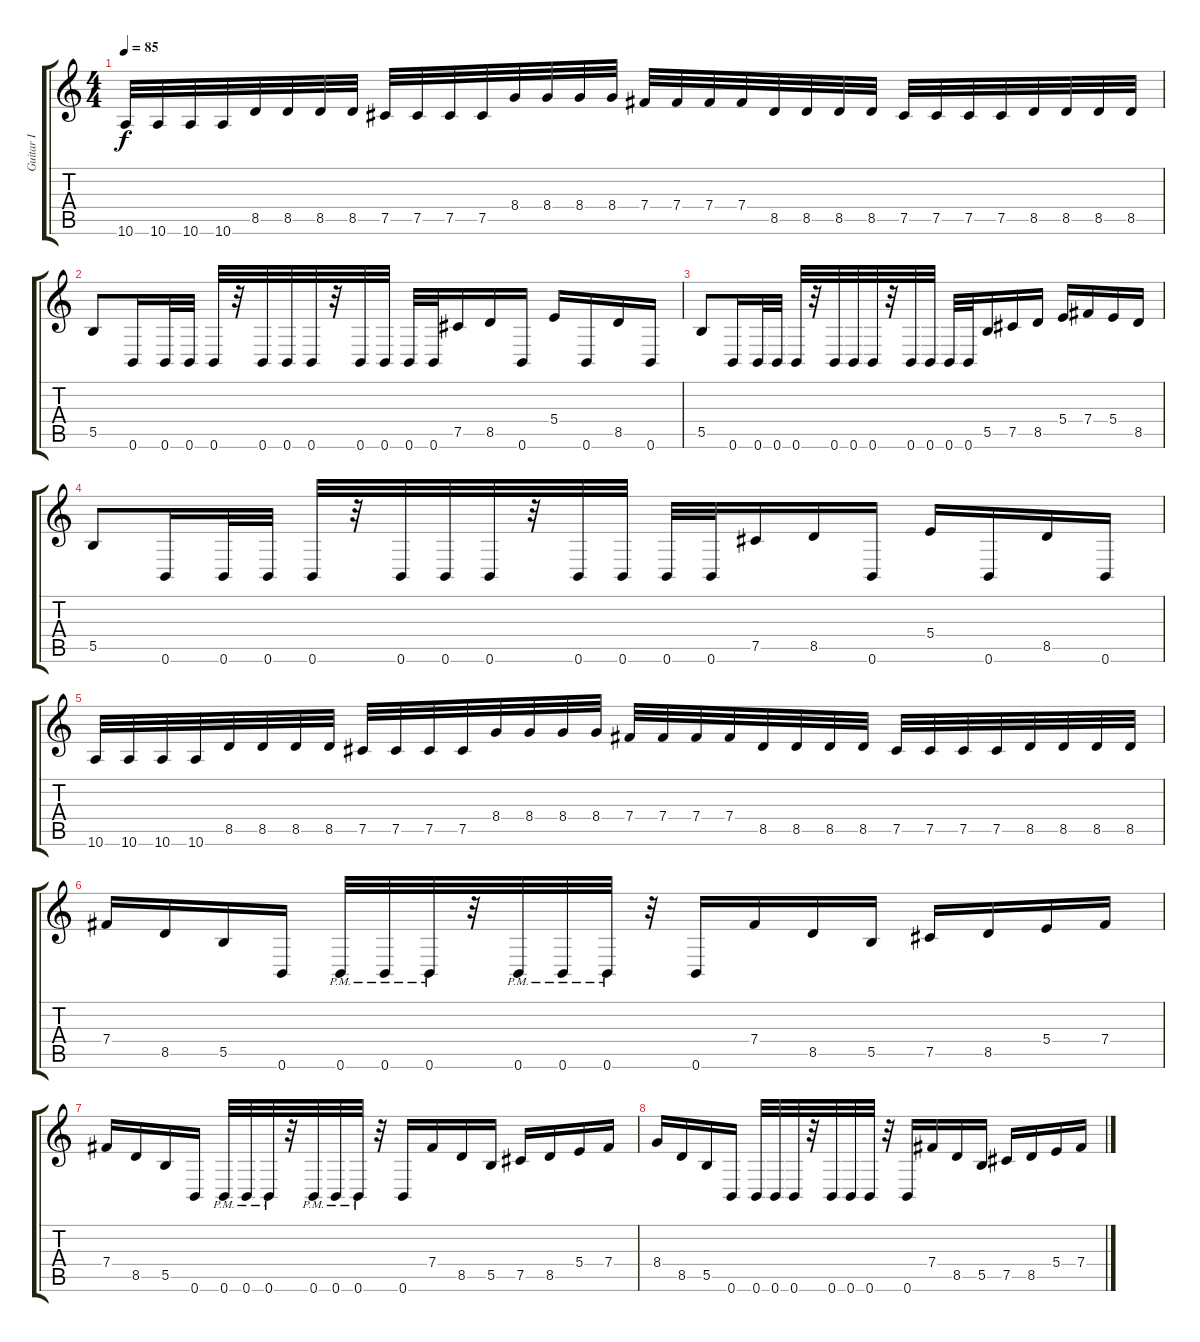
\track ("Guitar I" "Guitar I") {instrument distortionguitar}
\staff {score tabs}
\tuning (Db4 Ab3 E3 B2 Gb2 B1) {hide}
\ts (4 4)
\tempo 85
\clef g2
\ks c
10.6.32{dy f} 10.6.32 10.6.32 10.6.32 8.5.32 8.5.32 8.5.32 8.5.32 7.5.32 7.5.32 7.5.32 7.5.32 8.4.32 8.4.32 8.4.32 8.4.32 7.4.32 7.4.32 7.4.32 7.4.32 8.5.32 8.5.32 8.5.32 8.5.32 7.5.32 7.5.32 7.5.32 7.5.32 8.5.32 8.5.32 8.5.32 8.5.32 |
5.5.8 0.6.16 0.6.32 0.6.32 0.6.32 r.32 0.6.32 0.6.32 0.6.32 r.32 0.6.32 0.6.32 0.6.32 0.6.32 7.5.16 8.5.16 0.6.16 5.4.16 0.6.16 8.5.16 0.6.16 |
5.5.8 0.6.16 0.6.32 0.6.32 0.6.32 r.32 0.6.32 0.6.32 0.6.32 r.32 0.6.32 0.6.32 0.6.32 0.6.32 5.5.16 7.5.16 8.5.16 5.4.16 7.4.16 5.4.16 8.5.16 |
5.5.8 0.6.16 0.6.32 0.6.32 0.6.32 r.32 0.6.32 0.6.32 0.6.32 r.32 0.6.32 0.6.32 0.6.32 0.6.32 7.5.16 8.5.16 0.6.16 5.4.16 0.6.16 8.5.16 0.6.16 |
10.6.32 10.6.32 10.6.32 10.6.32 8.5.32 8.5.32 8.5.32 8.5.32 7.5.32 7.5.32 7.5.32 7.5.32 8.4.32 8.4.32 8.4.32 8.4.32 7.4.32 7.4.32 7.4.32 7.4.32 8.5.32 8.5.32 8.5.32 8.5.32 7.5.32 7.5.32 7.5.32 7.5.32 8.5.32 8.5.32 8.5.32 8.5.32 |
7.4.16 8.5.16 5.5.16 0.6.16 0.6{pm}.32 0.6{pm}.32 0.6{pm}.32 r.32 0.6{pm}.32 0.6{pm}.32 0.6{pm}.32 r.32 0.6.16 7.4.16 8.5.16 5.5.16 7.5.16 8.5.16 5.4.16 7.4.16 |
7.4.16 8.5.16 5.5.16 0.6.16 0.6{pm}.32 0.6{pm}.32 0.6{pm}.32 r.32 0.6{pm}.32 0.6{pm}.32 0.6{pm}.32 r.32 0.6.16 7.4.16 8.5.16 5.5.16 7.5.16 8.5.16 5.4.16 7.4.16 |
8.4.16 8.5.16 5.5.16 0.6.16 0.6.32 0.6.32 0.6.32 r.32 0.6.32 0.6.32 0.6.32 r.32 0.6.16 7.4.16 8.5.16 5.5.16 7.5.16 8.5.16 5.4.16 7.4.16
